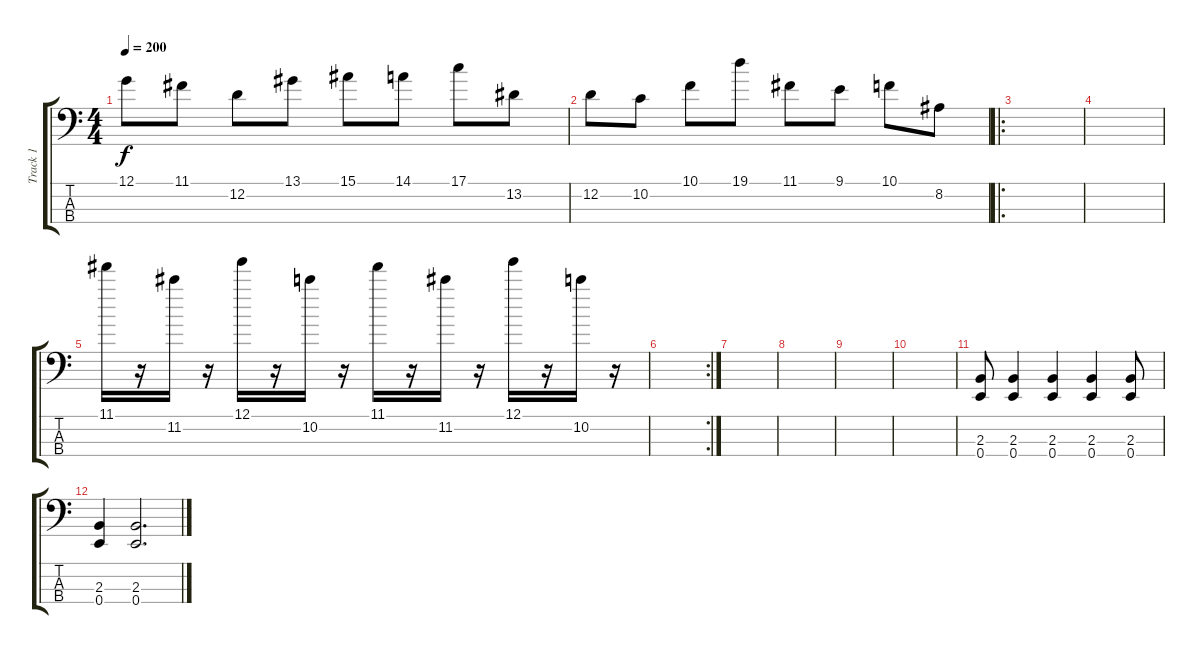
\track ("Track 1" "Track 1") {instrument distortionguitar}
\staff {score tabs}
\tuning (G2 D2 A1 E1) {hide}
\ts (4 4)
\tempo 200
\clef f4
\ks c
12.1.8{dy f} 11.1.8 12.2.8 13.1.8 15.1.8 14.1.8 17.1.8 13.2.8 |
12.2.8 10.2.8 10.1.8 19.1.8 11.1.8 9.1.8 10.1.8 8.2.8 |
\ro
|
|
11.1.16{ot 15mb} r.16{ot 15mb} 11.2.16{ot 15mb} r.16{ot 15mb} 12.1.16{ot 15mb} r.16{ot 15mb} 10.2.16{ot 15mb} r.16{ot 15mb} 11.1.16{ot 15mb} r.16{ot 15mb} 11.2.16{ot 15mb} r.16{ot 15mb} 12.1.16{ot 15mb} r.16{ot 15mb} 10.2.16{ot 15mb} r.16{ot 15mb} |
\rc 2
|
|
|
|
|
(2.3 0.4).8 (2.3 0.4).4 (2.3 0.4).4 (2.3 0.4).4 (2.3 0.4).8 |
(2.3 0.4).4 (2.3 0.4).2{d}
